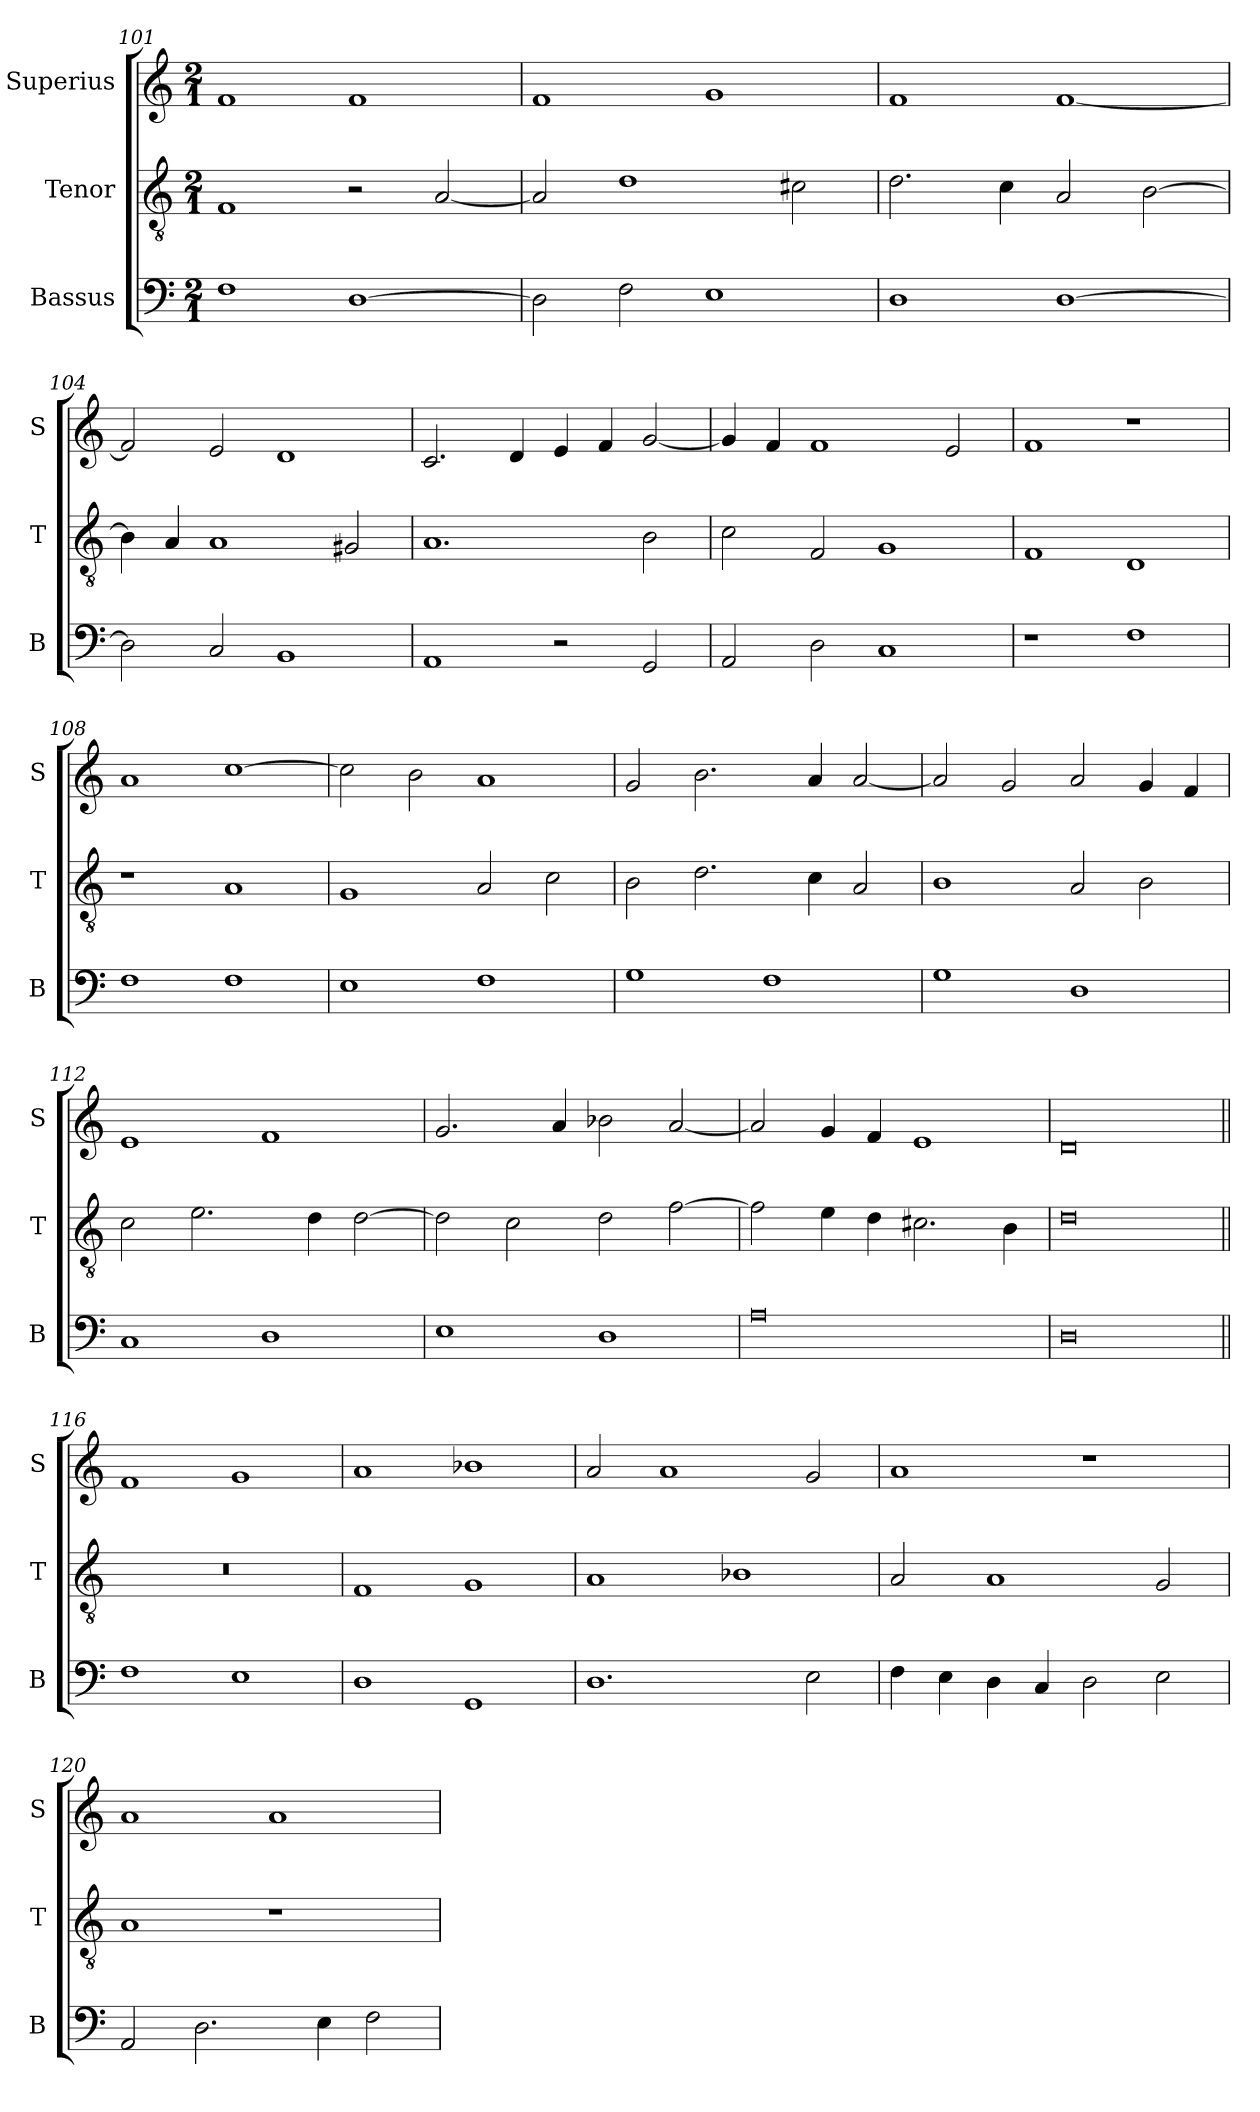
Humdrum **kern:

**kern	**kern	**kern
*part3	*part2	*part1
*staff3	*staff2	*staff1
*I"Bassus	*I"Tenor	*I"Superius
*I'B	*I'T	*I'S
*clefF4	*clefGv2	*clefG2
*k[]	*k[]	*k[]
*M2/1	*M2/1	*M2/1
=101	=101	=101
1F	1F	1f
[1D	2r	1f
.	[2A/	.
=102	=102	=102
2D\]	2A/]	1f
2F\	1d	.
1E	.	1g
.	2c#X\	.
=103	=103	=103
1D	2.d\	1f
.	4c\	.
[1D	2A/	[1f
.	[2B\	.
=104	=104	=104
2D\]	4B\]	2f/]
.	4A/	.
2C/	1A	2e/
1BB	.	1d
.	2G#X/	.
=105	=105	=105
1AA	1.A	2.c/
.	.	4d/
2r	.	4e/
.	.	4f/
2GG/	2B\	[2g/
=106	=106	=106
2AA/	2c\	4g/]
.	.	4f/
2D\	2F/	1f
1C	1G	.
.	.	2e/
=107	=107	=107
1r	1F	1f
1F	1D	1r
=108	=108	=108
1F	1r	1a
1F	1A	[1cc
=109	=109	=109
1E	1G	2cc\]
.	.	2b\
1F	2A/	1a
.	2c\	.
=110	=110	=110
1G	2B\	2g/
.	2.d\	2.b\
1F	.	.
.	4c\	4a/
.	2A/	[2a/
=111	=111	=111
1G	1B	2a/]
.	.	2g/
1D	2A/	2a/
.	2B\	4g/
.	.	4f/
=112	=112	=112
1C	2c\	1e
.	2.e\	.
1D	.	1f
.	4d\	.
.	[2d\	.
=113	=113	=113
1E	2d\]	2.g/
.	2c\	.
.	.	4a/
1D	2d\	2b-X\
.	[2f\	[2a/
=114	=114	=114
0A	2f\]	2a/]
.	4e\	4g/
.	4d\	4f/
.	2.c#X\	1e
.	4B\	.
=115	=115	=115
0D	0d	0d
=116||	=116||	=116||
1F	0r	1f
1E	.	1g
=117	=117	=117
1D	1F	1a
1GG	1G	1b-X
=118	=118	=118
1.D	1A	2a/
.	.	1a
.	1B-X	.
2E\	.	2g/
=119	=119	=119
4F\	2A/	1a
4E\	.	.
4D\	1A	.
4C/	.	.
2D\	.	1r
2E\	2G/	.
=120	=120	=120
2AA/	1A	1a
2.D\	.	.
.	1r	1a
4E\	.	.
2F\	.	.
=	=	=
*-	*-	*-
